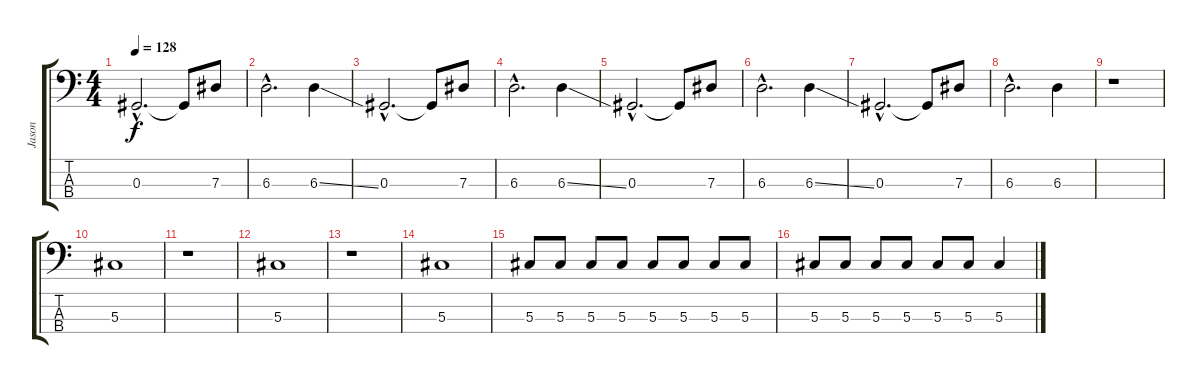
\track ("Jason" "Jason") {instrument electricbasspick}
\staff {score tabs}
\tuning (Gb2 Db2 Ab1 Eb1) {hide}
\ts (4 4)
\tempo 128
\clef f4
\ks c
0.3{hac}.2{d dy f} 0.3{t}.8 7.3.8 |
6.3{hac}.2{d} 6.3{ss}.4 |
0.3{hac}.2{d} 0.3{t}.8 7.3.8 |
6.3{hac}.2{d} 6.3{ss}.4 |
0.3{hac}.2{d} 0.3{t}.8 7.3.8 |
6.3{hac}.2{d} 6.3{ss}.4 |
0.3{hac}.2{d} 0.3{t}.8 7.3.8 |
6.3{hac}.2{d} 6.3.4 |
r.1 |
5.3.1 |
r.1 |
5.3.1 |
r.1 |
5.3.1 |
5.3.8 5.3.8 5.3.8 5.3.8 5.3.8 5.3.8 5.3.8 5.3.8 |
5.3.8 5.3.8 5.3.8 5.3.8 5.3.8 5.3.8 5.3{ss}.4
